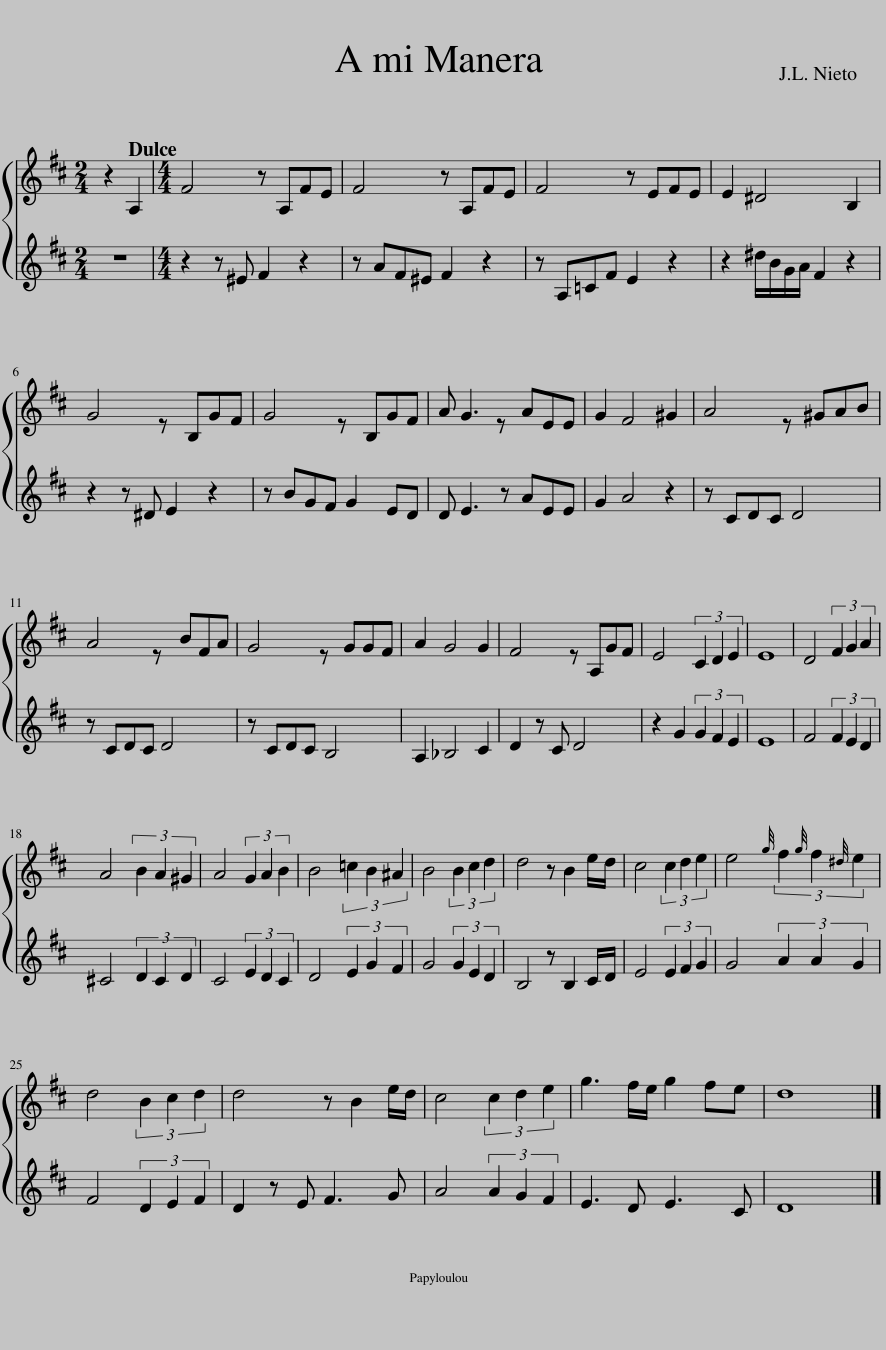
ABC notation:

X:1
%%score { 1 2 }
L:1/8
M:2/4
I:linebreak $
K:D
V:1 treble
V:2 treble
V:1
 z2[Q:1/4=72] A,2 |[M:4/4] F4 z A,FE | F4 z A,FE | F4 z EFE | E2 ^D4 B,2 |$ %5
 G4 z B,GF | G4 z B,GF | A G3 z AEE | G2 F4 ^G2 | A4 z ^GAB |$ %10
 A4 z BFA | G4 z GGF | A2 G4 G2 | F4 z A,GF | E4 (3C2 D2 E2 | %15
 E8 | D4 (3F2 G2 A2 |$ A4 (3B2 A2 ^G2 | A4 (3G2 A2 B2 | B4 (3=c2 B2 ^A2 | %20
 B4 (3B2 c2 d2 | d4 z B2 e/d/ | c4 (3c2 d2 e2 | e4{g} (3f2{g} f2{^d} e2 |$ d4 (3B2 c2 d2 | %25
 d4 z B2 e/d/ | c4 (3c2 d2 e2 | g3 f/e/ g2 fe | d8 |] %29
V:2
 z4 |[M:4/4] z2 z ^E F2 z2 | z AF^E F2 z2 | z A,=CF E2 z2 | z2 ^d/B/G/A/ F2 z2 |$ %5
 z2 z ^D E2 z2 | z BGF G2 ED | D E3 z AEE | G2 A4 z2 | z CDC D4 |$ %10
 z CDC D4 | z CDC B,4 | A,2 _B,4 C2 | D2 z C D4 | z2 G2 (3G2 F2 E2 | %15
 E8 | F4 (3F2 E2 D2 |$ ^C4 (3D2 C2 D2 | C4 (3E2 D2 C2 | D4 (3E2 G2 F2 | %20
 G4 (3G2 E2 D2 | B,4 z B,2 C/D/ | E4 (3E2 F2 G2 | G4 (3A2 A2 G2 |$ F4 (3D2 E2 F2 | %25
 D2 z E F3 G | A4 (3A2 G2 F2 | E3 D E3 C | D8 |] %29
